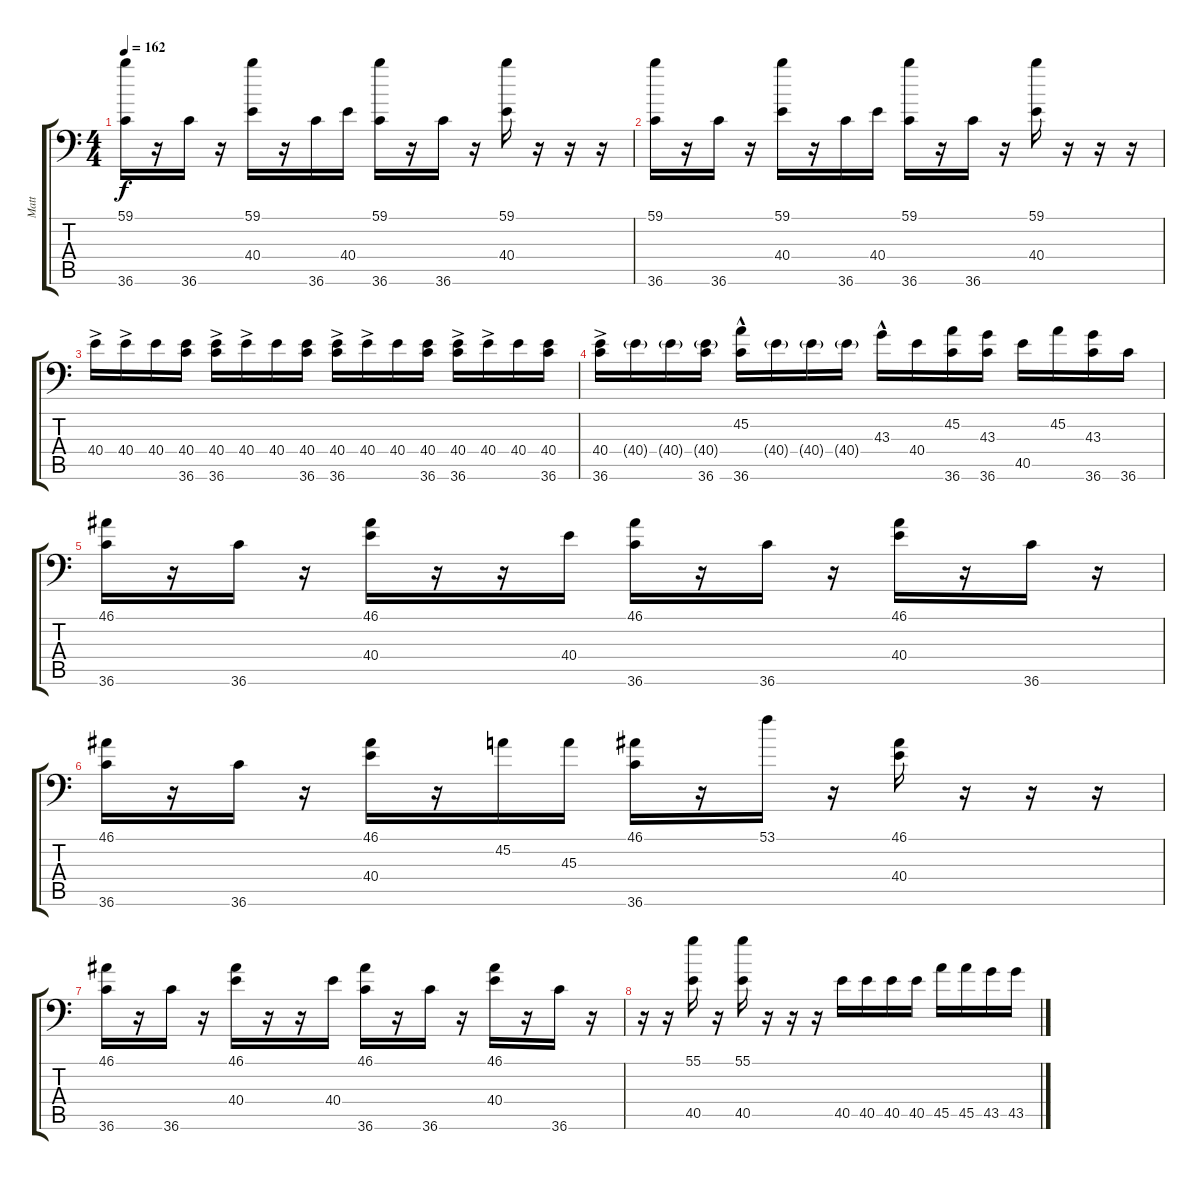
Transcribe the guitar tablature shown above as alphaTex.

\track ("Matt" "Matt") {instrument acousticgrandpiano}
\staff {score tabs}
\tuning (C-1 C-1 C-1 C-1 C-1 C-1) {hide}
\ts (4 4)
\tempo 162
\clef f4
\ks c
(59.1 36.6).16{dy f} r.16 36.6.16 r.16 (59.1 40.4).16 r.16 36.6.16 40.4.16 (59.1 36.6).16 r.16 36.6.16 r.16 (59.1 40.4).16 r.16 r.16 r.16 |
(59.1 36.6).16 r.16 36.6.16 r.16 (59.1 40.4).16 r.16 36.6.16 40.4.16 (59.1 36.6).16 r.16 36.6.16 r.16 (59.1 40.4).16 r.16 r.16 r.16 |
40.4{ac}.16 40.4{ac}.16 40.4.16 (40.4 36.6).16 (40.4{ac} 36.6).16 40.4{ac}.16 40.4.16 (40.4 36.6).16 (40.4{ac} 36.6).16 40.4{ac}.16 40.4.16 (40.4 36.6).16 (40.4{ac} 36.6).16 40.4{ac}.16 40.4.16 (40.4 36.6).16 |
(40.4{ac} 36.6).16 40.4{g}.16 40.4{g}.16 (40.4{g} 36.6).16 (45.2{hac} 36.6).16 40.4{g}.16 40.4{g}.16 40.4{g}.16 43.3{hac}.16 40.4.16 (45.2 36.6).16 (43.3 36.6).16 40.5.16 45.2.16 (43.3 36.6).16 36.6.16 |
(46.1 36.6).16 r.16 36.6.16 r.16 (46.1 40.4).16 r.16 r.16 40.4.16 (46.1 36.6).16 r.16 36.6.16 r.16 (46.1 40.4).16 r.16 36.6.16 r.16 |
(46.1 36.6).16 r.16 36.6.16 r.16 (46.1 40.4).16 r.16 45.2.16 45.3.16 (46.1 36.6).16 r.16 53.1.16 r.16 (46.1 40.4).16 r.16 r.16 r.16 |
(46.1 36.6).16 r.16 36.6.16 r.16 (46.1 40.4).16 r.16 r.16 40.4.16 (46.1 36.6).16 r.16 36.6.16 r.16 (46.1 40.4).16 r.16 36.6.16 r.16 |
r.16 r.16 (55.1 40.5).16 r.16 (55.1 40.5).16 r.16 r.16 r.16 40.5.16 40.5.16 40.5.16 40.5.16 45.5.16 45.5.16 43.5.16 43.5.16
